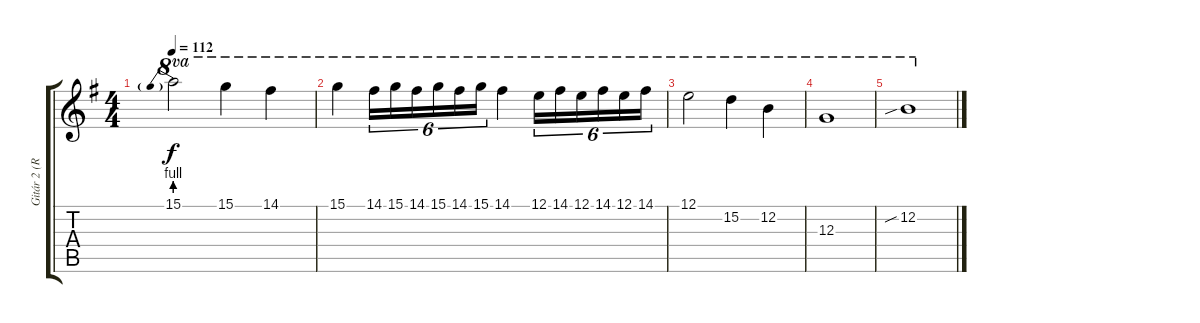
\track ("Gitár 2 (Ritchie Blackmore)" "Gitár 2 (R") {instrument distortionguitar}
\staff {score tabs}
\tuning (E4 B3 G3 D3 A2 E2) {hide}
\ts (4 4)
\tempo 112
\clef g2
\ks g
15.1{be (prebend 0 4 60 4)}.2{ot 8va dy f} 15.1.4{ot 8va} 14.1.4{ot 8va} |
15.1.4{ot 8va} 14.1.16{tu (6 4) ot 8va} 15.1.16{tu (6 4) ot 8va} 14.1.16{tu (6 4) ot 8va} 15.1.16{tu (6 4) ot 8va} 14.1.16{tu (6 4) ot 8va} 15.1.16{tu (6 4) ot 8va} 14.1.4{ot 8va} 12.1.16{tu (6 4) ot 8va} 14.1.16{tu (6 4) ot 8va} 12.1.16{tu (6 4) ot 8va} 14.1.16{tu (6 4) ot 8va} 12.1.16{tu (6 4) ot 8va} 14.1.16{tu (6 4) ot 8va} |
12.1.2{ot 8va} 15.2.4{ot 8va} 12.2.4{ot 8va} |
12.3.1{ot 8va} |
12.2{sib}.1{ot 8va}
